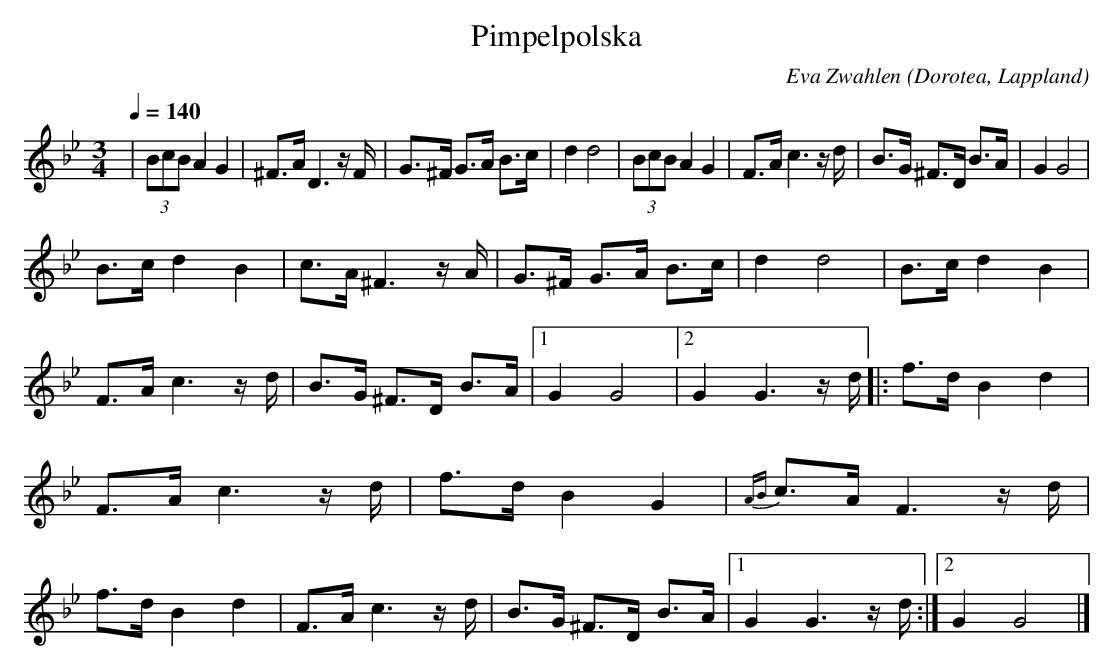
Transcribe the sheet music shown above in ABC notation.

X:1
T:Pimpelpolska
C:Eva Zwahlen
O:Dorotea, Lappland
Q:1/4=140
M:3/4
L:1/16
K:Gm
|(3B2c2B2 A4 G4 | ^F3A D6 z F | G3^F G3A B3c | d4 d8 | (3B2c2B2 A4 G4 |F3A c6 z d | B3G ^F3D B3A | G4 G8 |
B3c d4 B4| c3A ^F6 z A |G3^F G3A B3c | d4 d8| B3c d4 B4 | F3A c6 z d| B3G ^F3D B3A |1 G4 G8 |2 G4 G6 z d |: f3d B4 d4 | F3A c6 z d |f3d B4 G4 | {AB}c3A F6 z d| f3d B4 d4 | F3A c6 z d | B3G ^F3D B3A|1 G4 G6 z d :|2 G4 G8|]
